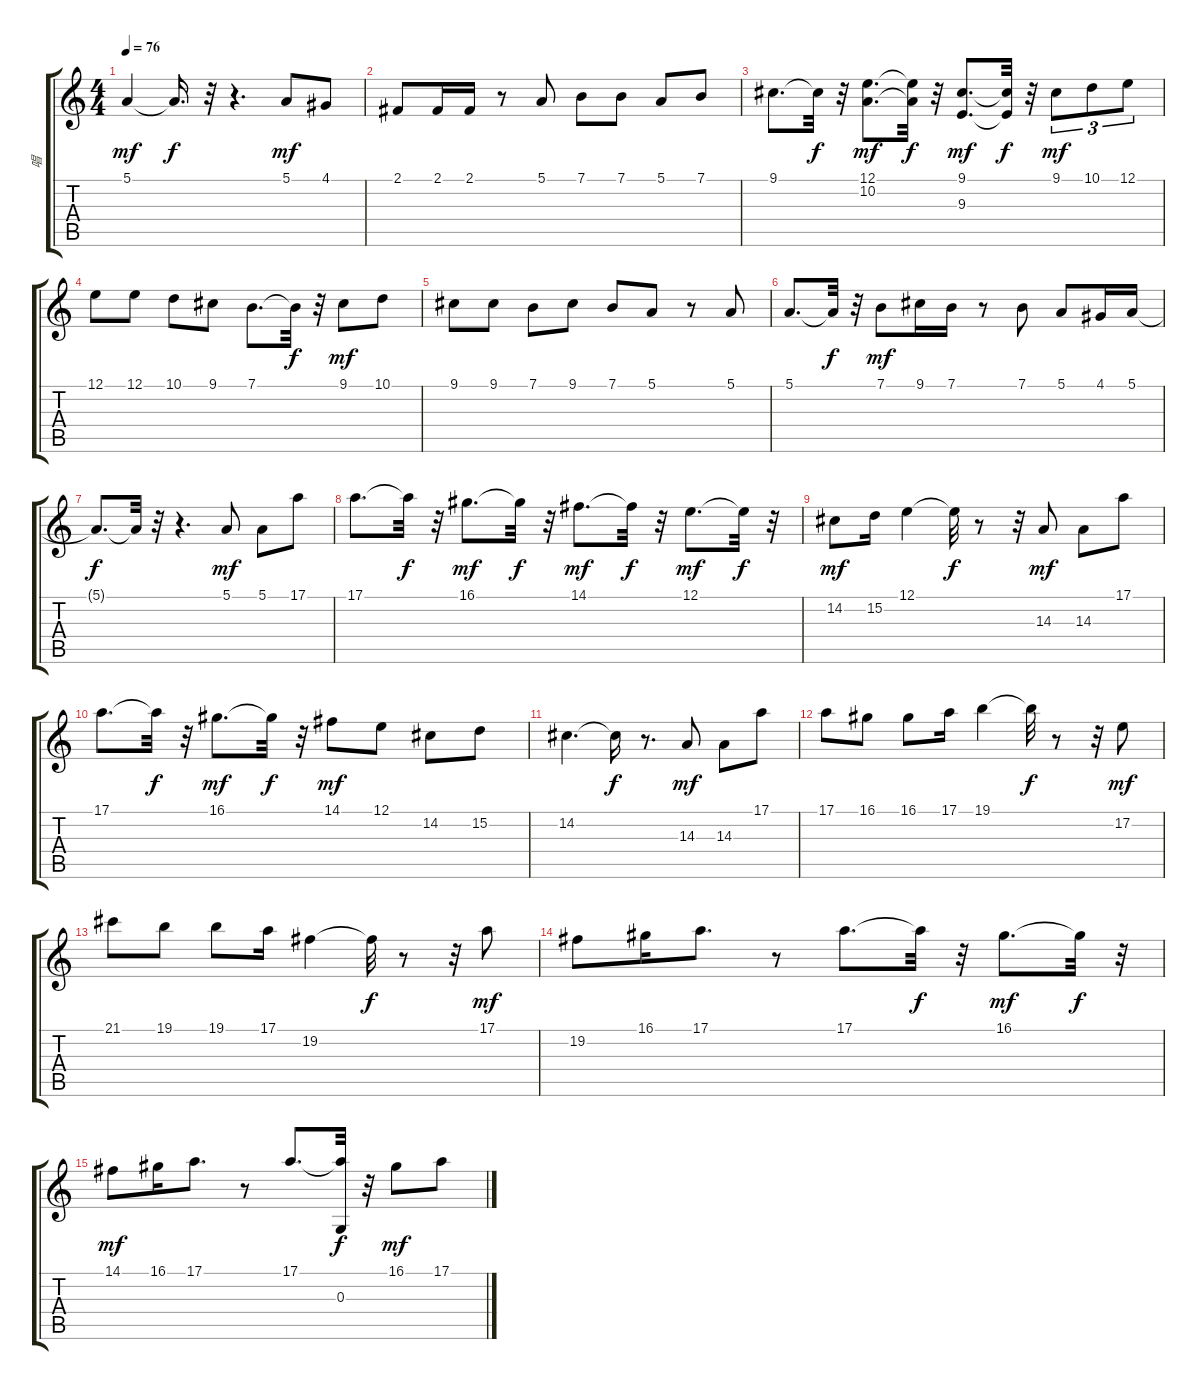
\track ("唱" "唱") {instrument brightacousticpiano}
\staff {score tabs}
\tuning (E4 B3 G3 D3 A2 E2) {hide}
\ts (4 4)
\tempo 76
\clef g2
\ks c
5.1.4{dy mf} 5.1{t}.16{d dy f} r.32 r.4{d} 5.1.8{dy mf} 4.1.8 |
2.1.8 2.1.16 2.1.16 r.8 5.1.8 7.1.8 7.1.8 5.1.8 7.1.8 |
9.1.8{d} 9.1{t}.32{dy f} r.32 (12.1 10.2).8{d dy mf} (12.1{t} 10.2{t}).32{dy f} r.32 (9.1 9.3).8{d dy mf} (9.1{t} 9.3{t}).32{dy f} r.32 9.1.8{tu (3 2) dy mf} 10.1.8{tu (3 2)} 12.1.8{tu (3 2)} |
12.1.8 12.1.8 10.1.8 9.1.8 7.1.8{d} 7.1{t}.32{dy f} r.32 9.1.8{dy mf} 10.1.8 |
9.1.8 9.1.8 7.1.8 9.1.8 7.1.8 5.1.8 r.8 5.1.8 |
5.1.8{d} 5.1{t}.32{dy f} r.32 7.1.8{dy mf} 9.1.16 7.1.16 r.8 7.1.8 5.1.8 4.1.16 5.1.16 |
5.1{t}.8{d dy f} 5.1{t}.32 r.32 r.4{d} 5.1.8{dy mf} 5.1.8 17.1.8 |
17.1.8{d} 17.1{t}.32{dy f} r.32 16.1.8{d dy mf} 16.1{t}.32{dy f} r.32 14.1.8{d dy mf} 14.1{t}.32{dy f} r.32 12.1.8{d dy mf} 12.1{t}.32{dy f} r.32 |
14.2.8{dy mf} 15.2.16 12.1.4 12.1{t}.32{dy f} r.8 r.32 14.3.8{dy mf} 14.3.8 17.1.8 |
17.1.8{d} 17.1{t}.32{dy f} r.32 16.1.8{d dy mf} 16.1{t}.32{dy f} r.32 14.1.8{dy mf} 12.1.8 14.2.8 15.2.8 |
14.2.4{d} 14.2{t}.16{dy f} r.8{d} 14.3.8{dy mf} 14.3.8 17.1.8 |
17.1.8 16.1.8 16.1.8 17.1.16 19.1.4 19.1{t}.32{dy f} r.8 r.32 17.2.8{dy mf} |
21.1.8 19.1.8 19.1.8 17.1.16 19.2.4 19.2{t}.32{dy f} r.8 r.32 17.1.8{dy mf} |
19.2.8 16.1.16 17.1.8{d} r.8 17.1.8{d} 17.1{t}.32{dy f} r.32 16.1.8{d dy mf} 16.1{t}.32{dy f} r.32 |
14.1.8{dy mf} 16.1.16 17.1.8{d} r.8 17.1.8{d} (17.1{t} 0.3).32{dy f} r.32 16.1.8{dy mf} 17.1.8
